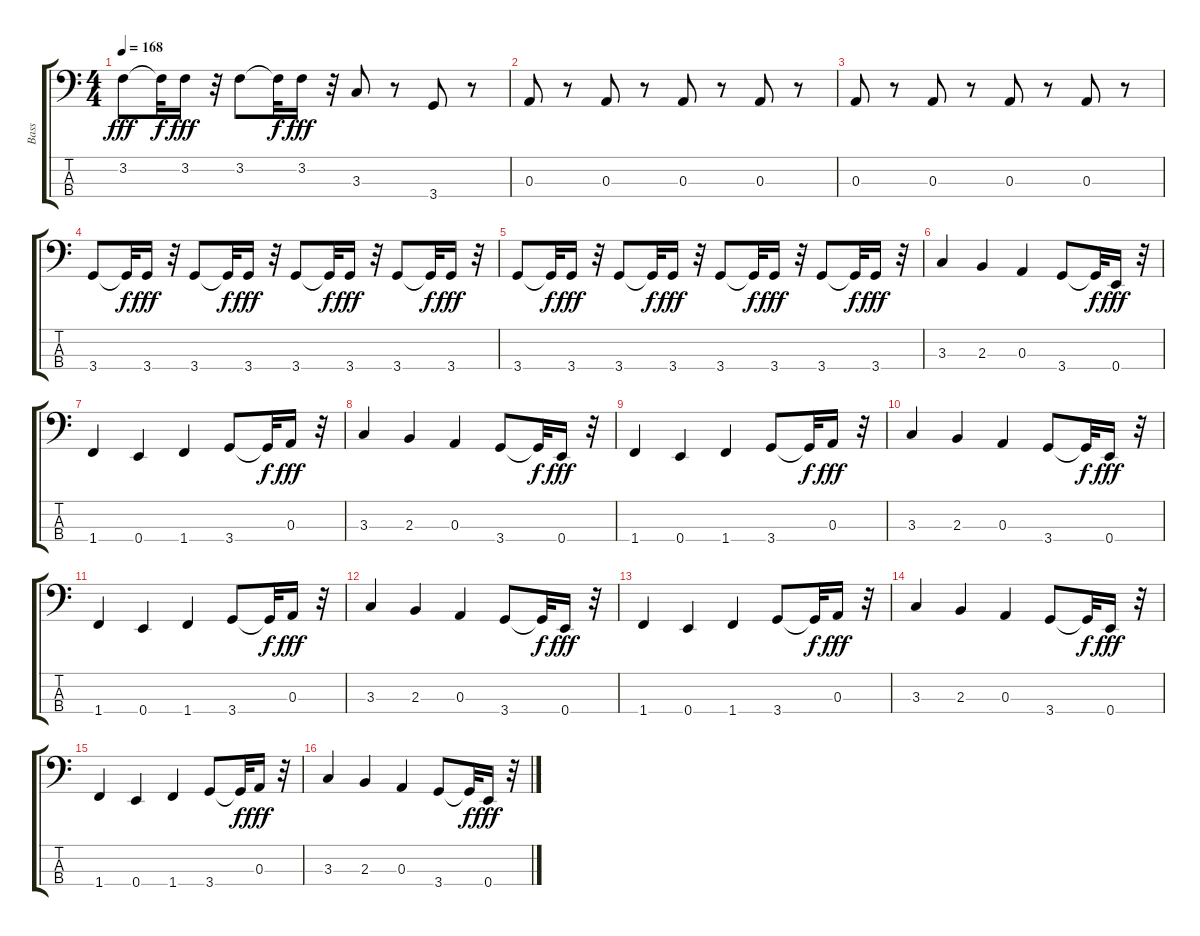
\track ("Bass" "Bass") {instrument electricbassfinger}
\staff {score tabs}
\tuning (G2 D2 A1 E1) {hide}
\ts (4 4)
\tempo 168
\clef f4
\ks c
3.2.8{dy fff} 3.2{t}.32{dy f} 3.2.16{dy fff} r.32 3.2.8 3.2{t}.32{dy f} 3.2.16{dy fff} r.32 3.3.8 r.8 3.4.8 r.8 |
0.3.8 r.8 0.3.8 r.8 0.3.8 r.8 0.3.8 r.8 |
0.3.8 r.8 0.3.8 r.8 0.3.8 r.8 0.3.8 r.8 |
3.4.8 3.4{t}.32{dy f} 3.4.16{dy fff} r.32 3.4.8 3.4{t}.32{dy f} 3.4.16{dy fff} r.32 3.4.8 3.4{t}.32{dy f} 3.4.16{dy fff} r.32 3.4.8 3.4{t}.32{dy f} 3.4.16{dy fff} r.32 |
3.4.8 3.4{t}.32{dy f} 3.4.16{dy fff} r.32 3.4.8 3.4{t}.32{dy f} 3.4.16{dy fff} r.32 3.4.8 3.4{t}.32{dy f} 3.4.16{dy fff} r.32 3.4.8 3.4{t}.32{dy f} 3.4.16{dy fff} r.32 |
3.3.4 2.3.4 0.3.4 3.4.8 3.4{t}.32{dy f} 0.4.16{dy fff} r.32 |
1.4.4 0.4.4 1.4.4 3.4.8 3.4{t}.32{dy f} 0.3.16{dy fff} r.32 |
3.3.4 2.3.4 0.3.4 3.4.8 3.4{t}.32{dy f} 0.4.16{dy fff} r.32 |
1.4.4 0.4.4 1.4.4 3.4.8 3.4{t}.32{dy f} 0.3.16{dy fff} r.32 |
3.3.4 2.3.4 0.3.4 3.4.8 3.4{t}.32{dy f} 0.4.16{dy fff} r.32 |
1.4.4 0.4.4 1.4.4 3.4.8 3.4{t}.32{dy f} 0.3.16{dy fff} r.32 |
3.3.4 2.3.4 0.3.4 3.4.8 3.4{t}.32{dy f} 0.4.16{dy fff} r.32 |
1.4.4 0.4.4 1.4.4 3.4.8 3.4{t}.32{dy f} 0.3.16{dy fff} r.32 |
3.3.4 2.3.4 0.3.4 3.4.8 3.4{t}.32{dy f} 0.4.16{dy fff} r.32 |
1.4.4 0.4.4 1.4.4 3.4.8 3.4{t}.32{dy f} 0.3.16{dy fff} r.32 |
3.3.4 2.3.4 0.3.4 3.4.8 3.4{t}.32{dy f} 0.4.16{dy fff} r.32
